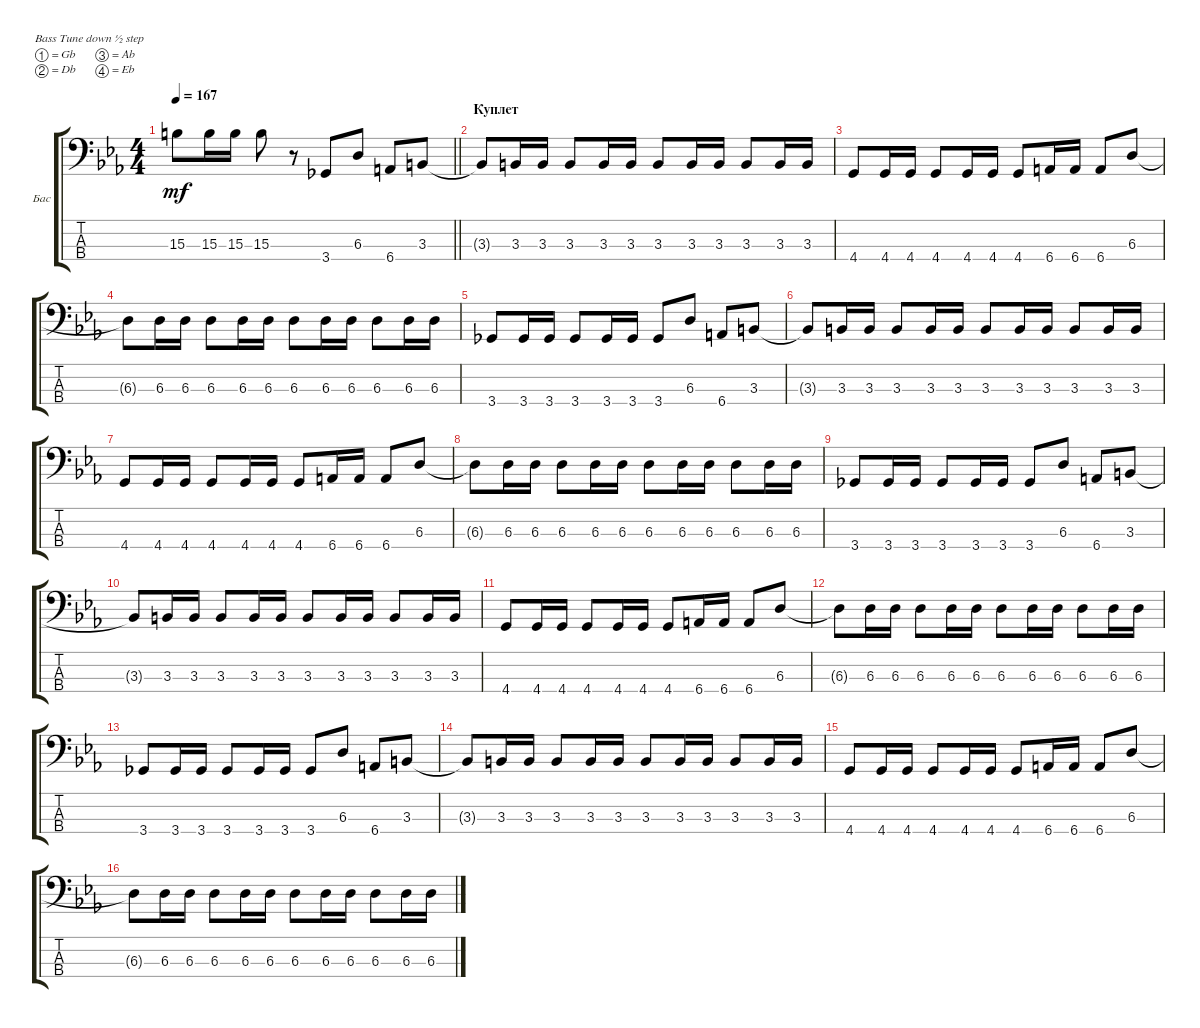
\bracketExtendMode groupsimilarinstruments
\firstSystemTrackNameOrientation horizontal
\otherSystemsTrackNameOrientation horizontal
\track ("Виталий Дубинин" "Бас") {instrument electricbassfinger}
\staff {score tabs}
\tuning (Gb2 Db2 Ab1 Eb1)
\ts (4 4)
\tempo 167
\clef f4
\barLineRight lightlight
\ks cminor
15.3.8{dy mf} 15.3.16 15.3.16 15.3.8 r.8 3.4.8 6.3.8 6.4.8 3.3.8 |
\section ("" "Куплет")
3.3{t}.8 3.3.16 3.3.16 3.3.8 3.3.16 3.3.16 3.3.8 3.3.16 3.3.16 3.3.8 3.3.16 3.3.16 |
4.4.8 4.4.16 4.4.16 4.4.8 4.4.16 4.4.16 4.4.8 6.4.16 6.4.16 6.4.8 6.3.8 |
6.3{t}.8 6.3.16 6.3.16 6.3.8 6.3.16 6.3.16 6.3.8 6.3.16 6.3.16 6.3.8 6.3.16 6.3.16 |
3.4.8 3.4.16 3.4.16 3.4.8 3.4.16 3.4.16 3.4.8 6.3.8 6.4.8 3.3.8 |
3.3{t}.8 3.3.16 3.3.16 3.3.8 3.3.16 3.3.16 3.3.8 3.3.16 3.3.16 3.3.8 3.3.16 3.3.16 |
4.4.8 4.4.16 4.4.16 4.4.8 4.4.16 4.4.16 4.4.8 6.4.16 6.4.16 6.4.8 6.3.8 |
6.3{t}.8 6.3.16 6.3.16 6.3.8 6.3.16 6.3.16 6.3.8 6.3.16 6.3.16 6.3.8 6.3.16 6.3.16 |
3.4.8 3.4.16 3.4.16 3.4.8 3.4.16 3.4.16 3.4.8 6.3.8 6.4.8 3.3.8 |
3.3{t}.8 3.3.16 3.3.16 3.3.8 3.3.16 3.3.16 3.3.8 3.3.16 3.3.16 3.3.8 3.3.16 3.3.16 |
4.4.8 4.4.16 4.4.16 4.4.8 4.4.16 4.4.16 4.4.8 6.4.16 6.4.16 6.4.8 6.3.8 |
6.3{t}.8 6.3.16 6.3.16 6.3.8 6.3.16 6.3.16 6.3.8 6.3.16 6.3.16 6.3.8 6.3.16 6.3.16 |
3.4.8 3.4.16 3.4.16 3.4.8 3.4.16 3.4.16 3.4.8 6.3.8 6.4.8 3.3.8 |
3.3{t}.8 3.3.16 3.3.16 3.3.8 3.3.16 3.3.16 3.3.8 3.3.16 3.3.16 3.3.8 3.3.16 3.3.16 |
4.4.8 4.4.16 4.4.16 4.4.8 4.4.16 4.4.16 4.4.8 6.4.16 6.4.16 6.4.8 6.3.8 |
6.3{t}.8 6.3.16 6.3.16 6.3.8 6.3.16 6.3.16 6.3.8 6.3.16 6.3.16 6.3.8 6.3.16 6.3.16
